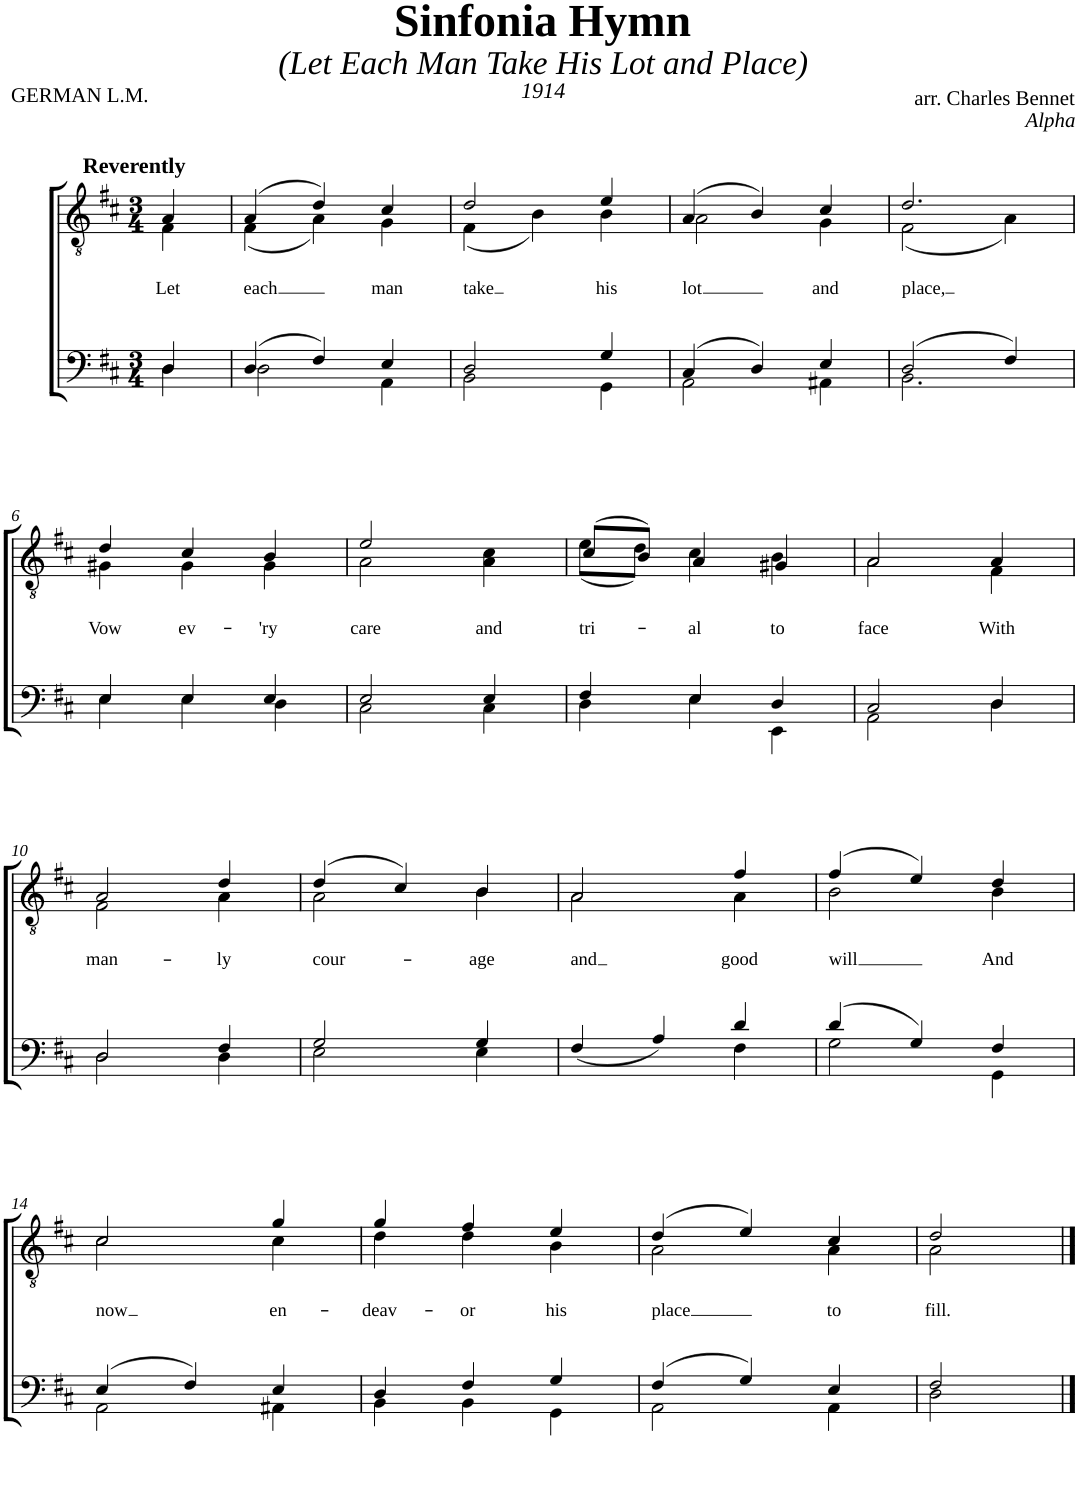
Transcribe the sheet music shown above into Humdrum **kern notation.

**kern	**kern	**text
*part2	*part1	*part1
*staff2	*staff1	*staff1
*I"Piano	*I"Piano	*
*I'Pno	*I'Pno	*
*clefF4	*clefGv2	*
*k[f#c#]	*k[f#c#]	*
*M3/4	*M3/4	*
=1	=1	=1
*^	*	*
!	!	!LO:TX:a:B:t=Reverently	!
!	!	!	!LO:LY:b
*	*	*^	*
4D/	4D\	4A/	4F#\	Let
=2	=2	=2	=2	=2
!	!	!	!	!LO:LY:b
(4D/	2D\	(4A/	(4F#\	each
4F#/)	.	4d/)	4A\)	.
!	!	!	!	!LO:LY:b
4E/	4AA\	4c#/	4G\	man
=3	=3	=3	=3	=3
!	!	!	!	!LO:LY:b
2D/	2BB\	2d/	(4F#\	take
.	.	.	4B\)	.
!	!	!	!	!LO:LY:b
4G/	4GG\	4e/	4B\	his
=4	=4	=4	=4	=4
!	!	!	!	!LO:LY:b
(4C#/	2AA\	(4A/	2A\	lot
4D/)	.	4B/)	.	.
!	!	!	!	!LO:LY:b
4E/	4AA#X\	4c#/	4G\	and
=5	=5	=5	=5	=5
!	!	!	!	!LO:LY:b
(2D/	2.BB\	2.d/	(2F#\	place,
4F#/)	.	.	4A\)	.
!!LO:LB:g=z	!!
=6	=6	=6	=6	=6
!	!	!	!	!LO:LY:b
4E/	4E\	4d/	4G#X\	Vow
!	!	!	!	!LO:LY:b
4E/	4E\	4c#/	4G#\	ev-
!	!	!	!	!LO:LY:b
4E/	4D\	4B/	4G#\	-'ry
=7	=7	=7	=7	=7
!	!	!	!	!LO:LY:b
2E/	2C#\	2e/	2A\	care
!	!	!	!	!LO:LY:b
4E/	4C#\	4A\ 4c#\	4ryy	and
=8	=8	=8	=8	=8
!	!	!	!	!LO:LY:b
4F#/	4D\	(8c#/L	(8e\L	tri-
.	.	8B/J)	8d\J)	.
!	!	!	!	!LO:LY:b
4E/	4E\	4A/	4c#\	-al
!	!	!	!	!LO:LY:b
4D/	4EE\	4G#X/	4B\	to
=9	=9	=9	=9	=9
!	!	!	!	!LO:LY:b
2C#/	2AA\	2A/	2A\	face
!	!	!	!	!LO:LY:b
4D/	4D\	4A/	4F#\	With
!!LO:LB:g=z	!!
=10	=10	=10	=10	=10
!	!	!	!	!LO:LY:b
2D/	2D\	2A/	2F#\	man-
!	!	!	!	!LO:LY:b
4F#/	4D\	4d/	4A\	-ly
=11	=11	=11	=11	=11
!	!	!	!	!LO:LY:b
2G/	2E\	(4d/	2A\	cour-
.	.	4c#/)	.	.
!	!	!	!	!LO:LY:b
4G/	4E\	4B/	4B\	-age
=12	=12	=12	=12	=12
!	!	!	!	!LO:LY:b
(4F#/	2ryy	2A/	2A\	and
4A/)	.	.	.	.
!	!	!	!	!LO:LY:b
4d/	4F#\	4f#/	4A\	good
=13	=13	=13	=13	=13
!	!	!	!	!LO:LY:b
(4d/	2G\	(4f#/	2B\	will
4G/)	.	4e/)	.	.
!	!	!	!	!LO:LY:b
4F#/	4GG\	4d/	4B\	And
!!LO:LB:g=z	!!
=14	=14	=14	=14	=14
!	!	!	!	!LO:LY:b
(4E/	2AA\	2c#/	2c#\	now
4F#/)	.	.	.	.
!	!	!	!	!LO:LY:b
4E/	4AA#X\	4g/	4c#\	en-
=15	=15	=15	=15	=15
!	!	!	!	!LO:LY:b
4D/	4BB\	4g/	4d\	-deav-
!	!	!	!	!LO:LY:b
4F#/	4BB\	4f#/	4d\	-or
!	!	!	!	!LO:LY:b
4G/	4GG\	4e/	4B\	his
=16	=16	=16	=16	=16
!	!	!	!	!LO:LY:b
(4F#/	2AA\	(4d/	2A\	place
4G/)	.	4e/)	.	.
!	!	!	!	!LO:LY:b
4E/	4AA\	4c#/	4A\	to
=17	=17	=17	=17	=17
!	!	!	!	!LO:LY:b
2F#/	2D\	2d/	2A\	fill.
*v	*v	*	*	*
*	*v	*v	*
==	==	==
*-	*-	*-
